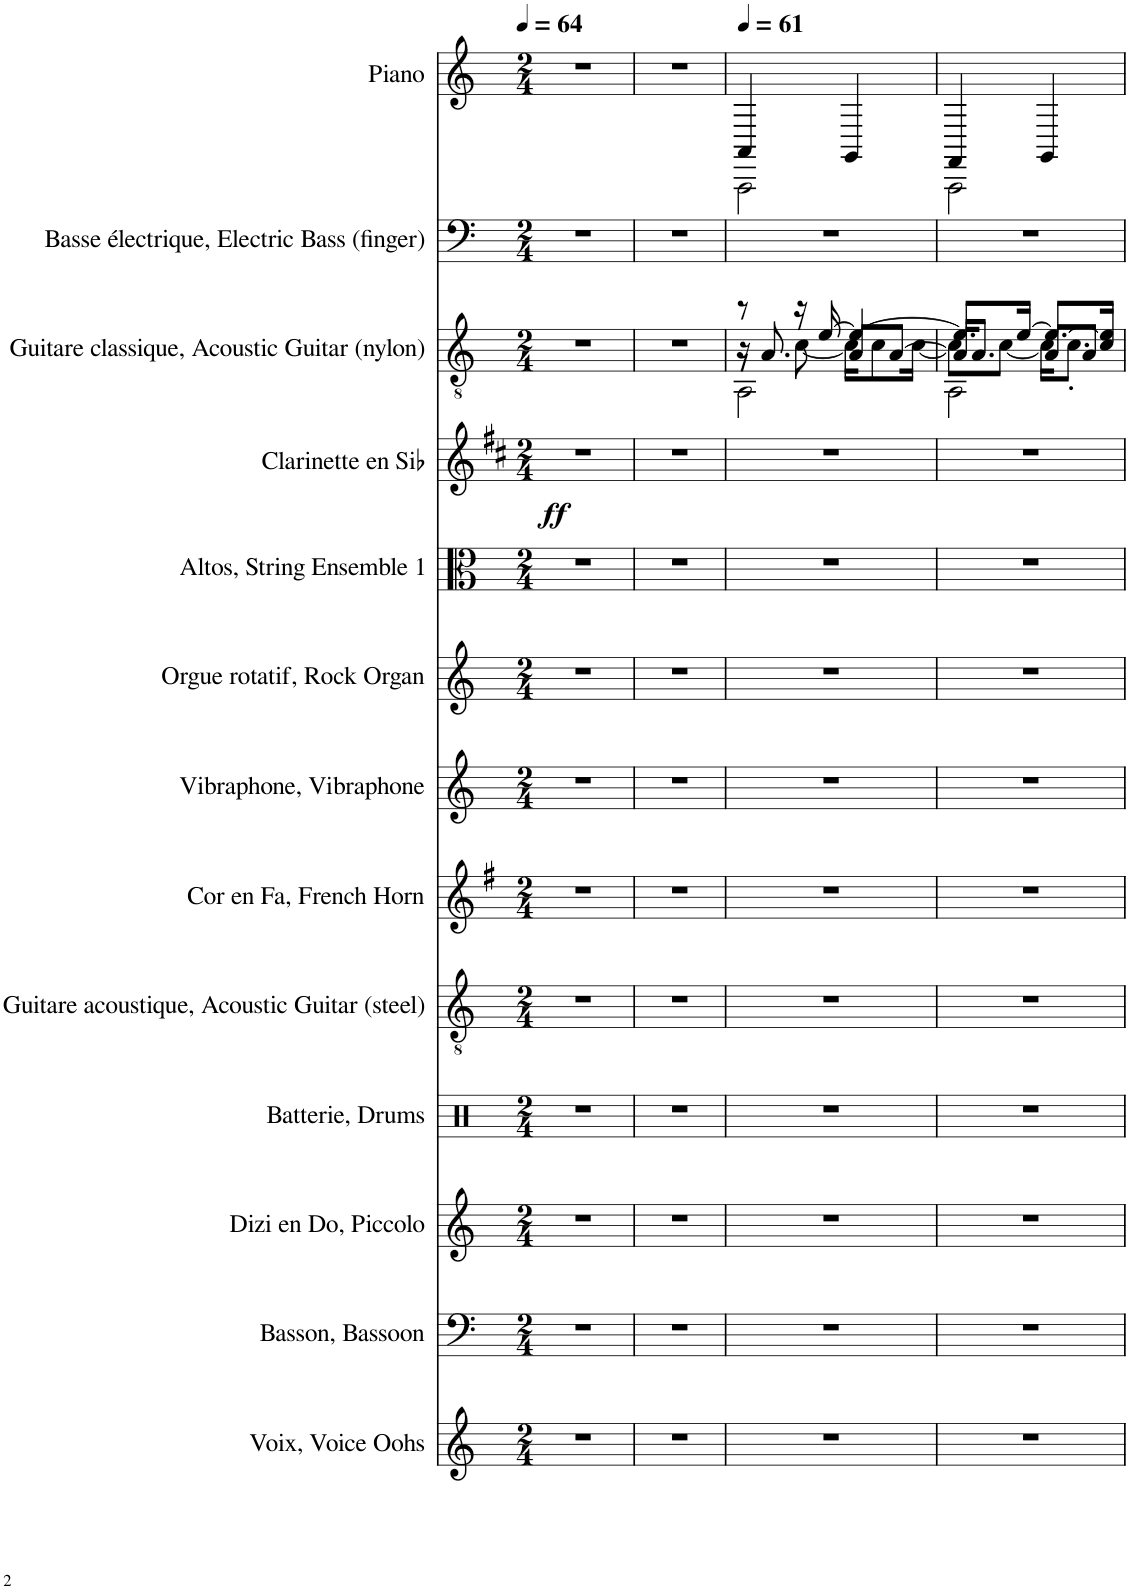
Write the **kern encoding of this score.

**kern	**kern	**kern	**kern	**kern	**kern	**kern	**kern	**kern	**kern	**dynam	**kern	**kern	**kern
*part13	*part12	*part11	*part10	*part9	*part8	*part7	*part6	*part5	*part4	*part4	*part3	*part2	*part1
*staff13	*staff12	*staff11	*staff10	*staff9	*staff8	*staff7	*staff6	*staff5	*staff4	*staff4	*staff3	*staff2	*staff1
*I"Voix, Voice Oohs	*I"Basson, Bassoon	*I"Dizi en Do, Piccolo	*I"Batterie, Drums	*I"Guitare acoustique, Acoustic Guitar (steel)	*I"Cor en Fa, French Horn	*I"Vibraphone, Vibraphone	*I"Orgue rotatif, Rock Organ	*I"Altos, String Ensemble 1	*I"Clarinette en Sib	*	*I"Guitare classique, Acoustic Guitar (nylon)	*I"Basse électrique, Electric Bass (finger)	*I"Piano
*I'Vx.	*I'Bsn.	*I'Di. Do	*I'Bat.	*I'Guit.	*I'Cor Fa	*I'Vib.	*I'Org. Rot.	*I'Alt.	*I'Clar. Sib	*	*I'Guit.	*I'B. él.	*I'Pia.
*clefG2	*clefF4	*clefG2	*clefX	*clefGv2	*clefG2	*clefG2	*clefG2	*clefC3	*clefG2	*	*clefGv2	*clefF4	*clefG2
*	*	*Trd-7c-12	*	*	*Trd4c7	*	*	*	*Trd1c2	*	*	*Trd7c12	*
*k[]	*k[]	*k[]	*k[]	*k[]	*k[f#]	*k[]	*k[]	*k[]	*k[f#c#]	*	*k[]	*k[]	*k[]
*M2/4	*M2/4	*M2/4	*M2/4	*M2/4	*M2/4	*M2/4	*M2/4	*M2/4	*M2/4	*	*M2/4	*M2/4	*M2/4
*MM64	*MM64	*MM64	*MM64	*MM64	*MM64	*MM64	*MM64	*MM64	*MM64	*	*MM64	*MM64	*MM64
=1	=1	=1	=1	=1	=1	=1	=1	=1	=1	=1	=1	=1	=1
!	!	!	!	!	!	!	!	!	!	!LO:DY:b	!	!	!
2r	2r	2r	2r	2r	2r	2r	2r	2r	2r	ff	2r	2r	2r
=2	=2	=2	=2	=2	=2	=2	=2	=2	=2	=2	=2	=2	=2
2r	2r	2r	2r	2r	2r	2r	2r	2r	2r	.	2r	2r	2r
=3	=3	=3	=3	=3	=3	=3	=3	=3	=3	=3	=3	=3	=3
*	*	*	*	*	*	*	*	*	*	*	*	*	*MM61
*	*	*	*	*	*	*	*	*	*	*	*^	*	*^
*	*	*	*	*	*	*	*	*	*	*	*	*^	*	*	*
*	*	*	*	*	*	*	*	*	*	*	*	*	*^	*	*	*
2r	2r	2r	2r	2r	2r	2r	2r	2r	2r	.	8r	8r	16r	2AA\	2r	4AA/	2AAA\
.	.	.	.	.	.	.	.	.	.	.	.	.	8.A/	.	.	.	.
.	.	.	.	.	.	.	.	.	.	.	16r	[8c\	.	.	.	.	.
.	.	.	.	.	.	.	.	.	.	.	[16e/	.	.	.	.	.	.
.	.	.	.	.	.	.	.	.	.	.	4e/_	16c\KL]	8A/L	.	.	4GG/	.
.	.	.	.	.	.	.	.	.	.	.	.	8c\	.	.	.	.	.
.	.	.	.	.	.	.	.	.	.	.	.	.	[8A/J	.	.	.	.
.	.	.	.	.	.	.	.	.	.	.	.	[16c\Jk	.	.	.	.	.
=4	=4	=4	=4	=4	=4	=4	=4	=4	=4	=4	=4	=4	=4	=4	=4	=4	=4
2r	2r	2r	2r	2r	2r	2r	2r	2r	2r	.	8.e/L]	8c\L]	16A/KL]	2AA\	2r	4FF/	2AAA\
.	.	.	.	.	.	.	.	.	.	.	.	.	8.A/J	.	.	.	.
.	.	.	.	.	.	.	.	.	.	.	.	[8c\J	.	.	.	.	.
.	.	.	.	.	.	.	.	.	.	.	[16e/Jk	.	.	.	.	.	.
.	.	.	.	.	.	.	.	.	.	.	8.e/L_	16c\KL]	8A/L	.	.	4GG/	.
.	.	.	.	.	.	.	.	.	.	.	.	8.c'\J	.	.	.	.	.
.	.	.	.	.	.	.	.	.	.	.	.	.	8A/J	.	.	.	.
.	.	.	.	.	.	.	.	.	.	.	16c/ 16e/]Jk	.	.	.	.	.	.
*	*	*	*	*	*	*	*	*	*	*	*v	*v	*v	*v	*	*v	*v
=	=	=	=	=	=	=	=	=	=	=	=	=	=
*-	*-	*-	*-	*-	*-	*-	*-	*-	*-	*-	*-	*-	*-
